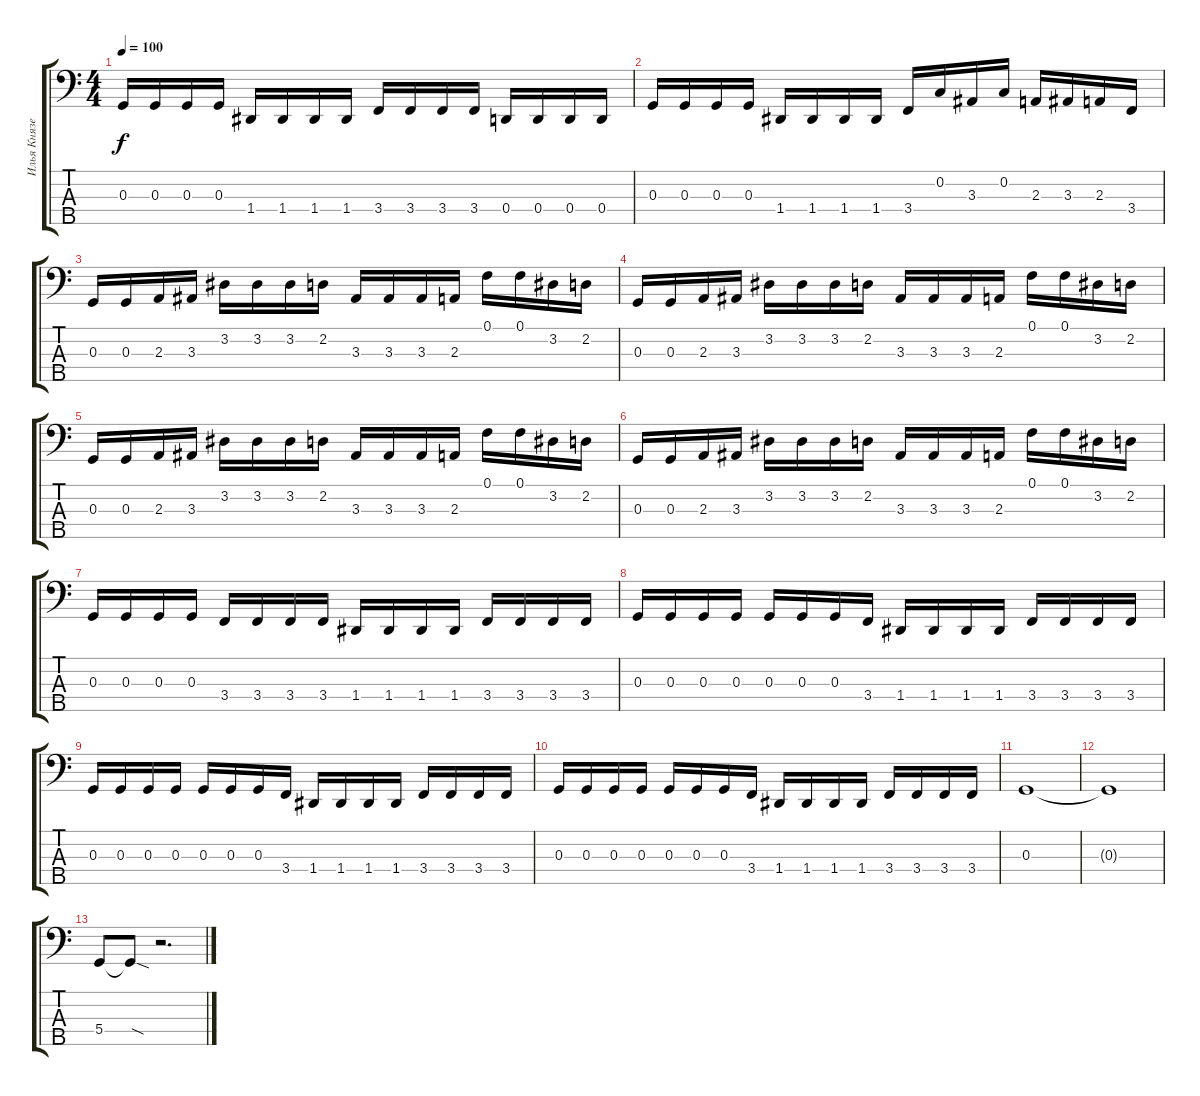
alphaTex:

\track ("Илья Князев (5 стр)" "Илья Князе") {instrument electricbassfinger}
\staff {score tabs}
\tuning (F2 C2 G1 D1 A0) {hide}
\ts (4 4)
\tempo 100
\clef f4
\ks c
0.3.16{dy f} 0.3.16 0.3.16 0.3.16 1.4.16 1.4.16 1.4.16 1.4.16 3.4.16 3.4.16 3.4.16 3.4.16 0.4.16 0.4.16 0.4.16 0.4.16 |
0.3.16 0.3.16 0.3.16 0.3.16 1.4.16 1.4.16 1.4.16 1.4.16 3.4.16 0.2.16 3.3.16 0.2.16 2.3.16 3.3.16 2.3.16 3.4.16 |
0.3.16 0.3.16 2.3.16 3.3.16 3.2.16 3.2.16 3.2.16 2.2.16 3.3.16 3.3.16 3.3.16 2.3.16 0.1.16 0.1.16 3.2.16 2.2.16 |
0.3.16 0.3.16 2.3.16 3.3.16 3.2.16 3.2.16 3.2.16 2.2.16 3.3.16 3.3.16 3.3.16 2.3.16 0.1.16 0.1.16 3.2.16 2.2.16 |
0.3.16 0.3.16 2.3.16 3.3.16 3.2.16 3.2.16 3.2.16 2.2.16 3.3.16 3.3.16 3.3.16 2.3.16 0.1.16 0.1.16 3.2.16 2.2.16 |
0.3.16 0.3.16 2.3.16 3.3.16 3.2.16 3.2.16 3.2.16 2.2.16 3.3.16 3.3.16 3.3.16 2.3.16 0.1.16 0.1.16 3.2.16 2.2.16 |
0.3.16 0.3.16 0.3.16 0.3.16 3.4.16 3.4.16 3.4.16 3.4.16 1.4.16 1.4.16 1.4.16 1.4.16 3.4.16 3.4.16 3.4.16 3.4.16 |
0.3.16 0.3.16 0.3.16 0.3.16 0.3.16 0.3.16 0.3.16 3.4.16 1.4.16 1.4.16 1.4.16 1.4.16 3.4.16 3.4.16 3.4.16 3.4.16 |
0.3.16 0.3.16 0.3.16 0.3.16 0.3.16 0.3.16 0.3.16 3.4.16 1.4.16 1.4.16 1.4.16 1.4.16 3.4.16 3.4.16 3.4.16 3.4.16 |
0.3.16 0.3.16 0.3.16 0.3.16 0.3.16 0.3.16 0.3.16 3.4.16 1.4.16 1.4.16 1.4.16 1.4.16 3.4.16 3.4.16 3.4.16 3.4.16 |
0.3.1 |
0.3{t}.1 |
5.4.8 5.4{sod t}.8 r.2{d}
